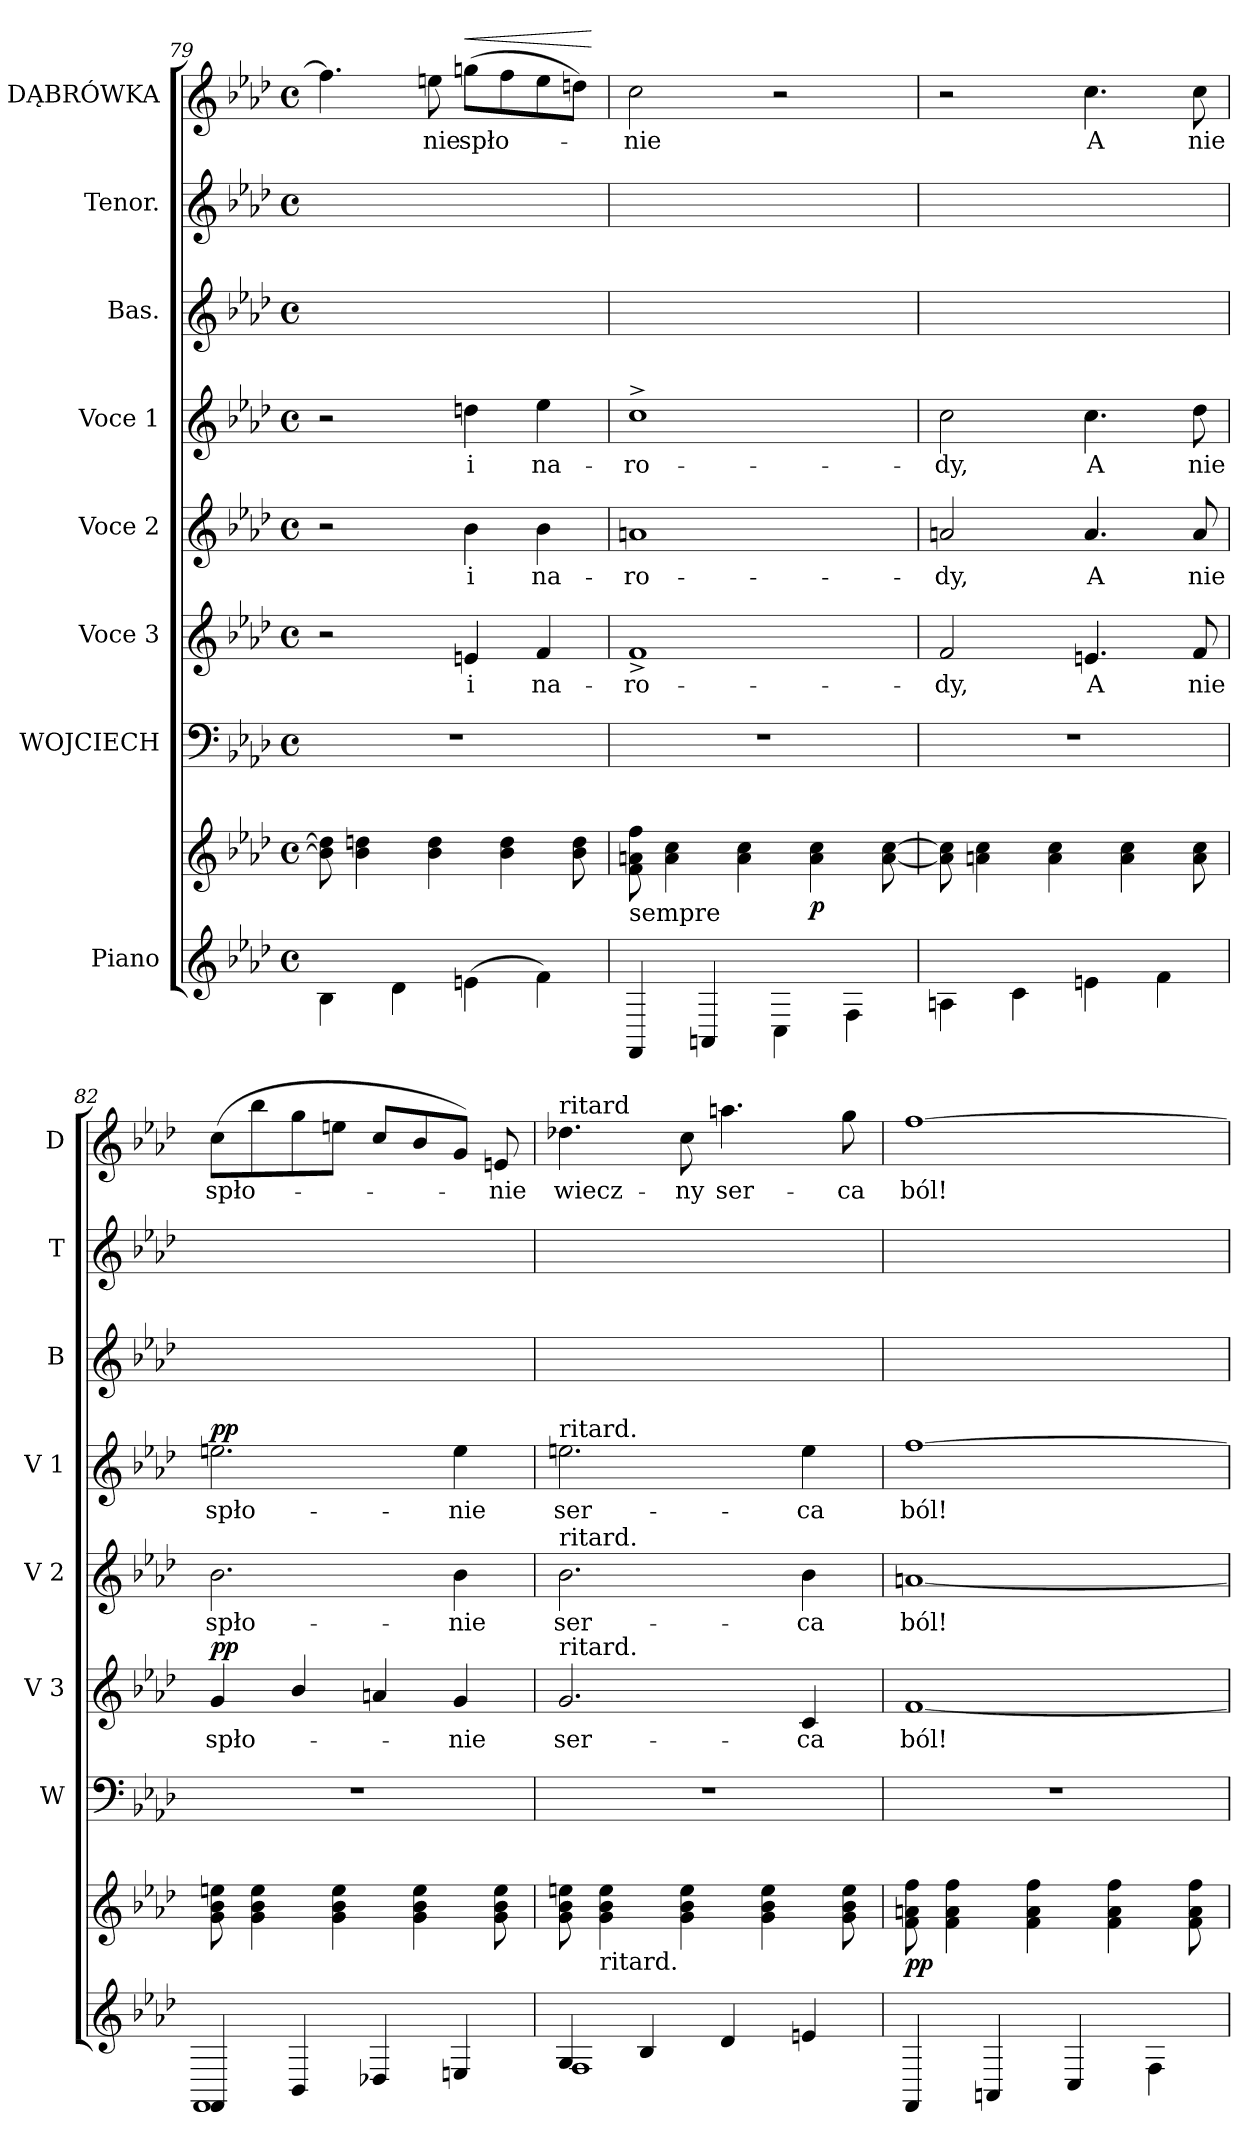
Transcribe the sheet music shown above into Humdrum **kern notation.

**kern	**kern	**dynam	**kern	**kern	**text	**dynam	**kern	**text	**kern	**text	**dynam	**kern	**kern	**kern	**text	**dynam
*part8	*part8	*part8	*part7	*part6	*part6	*part6	*part5	*part5	*part4	*part4	*part4	*part3	*part2	*part1	*part1	*part1
*staff9	*staff8	*staff8/9	*staff7	*staff6	*staff6	*staff6	*staff5	*staff5	*staff4	*staff4	*staff4	*staff3	*staff2	*staff1	*staff1	*staff1
*I"Piano	*	*	*I"WOJCIECH	*I"Voce 3	*	*	*I"Voce 2	*	*I"Voce 1	*	*	*I"Bas.	*I"Tenor.	*I"DĄBRÓWKA	*	*
*	*	*	*I'W	*I'V 3	*	*	*I'V 2	*	*I'V 1	*	*	*I'B	*I'T	*I'D	*	*
*clefG2	*clefG2	*	*clefF4	*clefG2	*	*	*clefG2	*	*clefG2	*	*	*clefG2	*clefG2	*clefG2	*	*
*k[b-e-a-d-]	*k[b-e-a-d-]	*	*k[b-e-a-d-]	*k[b-e-a-d-]	*	*	*k[b-e-a-d-]	*	*k[b-e-a-d-]	*	*	*k[b-e-a-d-]	*k[b-e-a-d-]	*k[b-e-a-d-]	*	*
*M4/4	*M4/4	*	*M4/4	*M4/4	*	*	*M4/4	*	*M4/4	*	*	*M4/4	*M4/4	*M4/4	*	*
*met(c)	*met(c)	*	*met(c)	*met(c)	*	*	*met(c)	*	*met(c)	*	*	*met(c)	*met(c)	*met(c)	*	*
=79	=79	=79	=79	=79	=79	=79	=79	=79	=79	=79	=79	=79	=79	=79	=79	=79
4B-\	8b-]\ 8dd]\	.	1r	2r	.	.	2r	.	2r	.	.	1ryy	1ryy	4.ff\]	.	.
.	4b-\ 4ddn\	.	.	.	.	.	.	.	.	.	.	.	.	.	.	.
4d-\	.	.	.	.	.	.	.	.	.	.	.	.	.	.	.	.
.	4b-\ 4dd\	.	.	.	.	.	.	.	.	.	.	.	.	8een\	nie	.
!	!	!	!	!	!	!	!	!	!	!	!	!	!	!	!	!LO:HP:a
(4en\	.	.	.	4en/	i	.	4b-\	i	4ddn\	i	.	.	.	(8ggn\L	spło-	<
.	4b-\ 4dd\	.	.	.	.	.	.	.	.	.	.	.	.	8ff\	.	.
4f\)	.	.	.	4f/	na-	.	4b-\	na-	4ee-\	na-	.	.	.	8ee\	.	.
.	8b-\ 8dd\	.	.	.	.	.	.	.	.	.	.	.	.	8ddn\J)	.	.
.	.	.	.	.	.	.	.	.	.	.	.	.	.	.	.	[
=80	=80	=80	=80	=80	=80	=80	=80	=80	=80	=80	=80	=80	=80	=80	=80	=80
!	!LO:TX:b:t=sempre	!	!	!	!	!	!	!	!	!	!	!	!	!	!	!
4FF/	8f\ 8an\ 8ff\	.	1r	1f^	-ro-	.	1an	-ro-	1cc^	-ro-	.	1ryy	1ryy	2cc\	-nie	.
.	4a\ 4cc\	.	.	.	.	.	.	.	.	.	.	.	.	.	.	.
4AAn/	.	.	.	.	.	.	.	.	.	.	.	.	.	.	.	.
.	4a\ 4cc\	.	.	.	.	.	.	.	.	.	.	.	.	.	.	.
4C\	.	.	.	.	.	.	.	.	.	.	.	.	.	2r	.	.
.	4a\ 4cc\	p	.	.	.	.	.	.	.	.	.	.	.	.	.	.
4F\	.	.	.	.	.	.	.	.	.	.	.	.	.	.	.	.
.	[8a\ [8cc\	.	.	.	.	.	.	.	.	.	.	.	.	.	.	.
=81	=81	=81	=81	=81	=81	=81	=81	=81	=81	=81	=81	=81	=81	=81	=81	=81
4An\	8an]\ 8cc]\	.	1r	2f/	-dy,	.	2an/	-dy,	2cc\	-dy,	.	1ryy	1ryy	2r	.	.
.	4a\ 4cc\	.	.	.	.	.	.	.	.	.	.	.	.	.	.	.
4c\	.	.	.	.	.	.	.	.	.	.	.	.	.	.	.	.
.	4a\ 4cc\	.	.	.	.	.	.	.	.	.	.	.	.	.	.	.
4en\	.	.	.	4.en/	A	.	4.a/	A	4.cc\	A	.	.	.	4.cc\	A	.
.	4a\ 4cc\	.	.	.	.	.	.	.	.	.	.	.	.	.	.	.
4f\	.	.	.	.	.	.	.	.	.	.	.	.	.	.	.	.
.	8a\ 8cc\	.	.	8f/	nie	.	8a/	nie	8dd-\	nie	.	.	.	8cc\	nie	.
=82	=82	=82	=82	=82	=82	=82	=82	=82	=82	=82	=82	=82	=82	=82	=82	=82
*^	*	*	*	*	*	*	*	*	*	*	*	*	*	*	*	*
!	!	!	!	!	!	!	!LO:DY:a	!	!	!	!	!LO:DY:a	!	!	!	!	!
4FF/	1FF	8g\ 8b-\ 8een\	.	1r	4g/	spło-	pp	2.b-\	spło-	2.een\	spło-	pp	1ryy	1ryy	(8cc\L	spło-	.
.	.	4g\ 4b-\ 4ee\	.	.	.	.	.	.	.	.	.	.	.	.	8bb-\	.	.
4BB-/	.	.	.	.	4b-/	.	.	.	.	.	.	.	.	.	8gg\	.	.
.	.	4g\ 4b-\ 4ee\	.	.	.	.	.	.	.	.	.	.	.	.	8een\J	.	.
4D-X/	.	.	.	.	4an/	.	.	.	.	.	.	.	.	.	8cc/L	.	.
.	.	4g\ 4b-\ 4ee\	.	.	.	.	.	.	.	.	.	.	.	.	8b-/	.	.
4En/	.	.	.	.	4g/	-nie	.	4b-\	-nie	4ee\	-nie	.	.	.	8g/J)	.	.
.	.	8g\ 8b-\ 8ee\	.	.	.	.	.	.	.	.	.	.	.	.	8en/	-nie	.
=83	=83	=83	=83	=83	=83	=83	=83	=83	=83	=83	=83	=83	=83	=83	=83	=83	=83
!	!	!	!	!	!	!	!	!	!	!	!	!	!	!	!LO:TX:a:t=ritard	!	!
!	!	!	!	!	!	!	!	!	!	!LO:TX:a:t=ritard.	!	!	!	!	!	!	!
!	!	!	!	!	!	!	!	!LO:TX:a:t=ritard.	!	!	!	!	!	!	!	!	!
!	!	!	!	!	!LO:TX:a:t=ritard.	!	!	!	!	!	!	!	!	!	!	!	!
4G/	1F	8g\ 8b-\ 8een\	.	1r	2.g/	ser-	.	2.b-\	ser-	2.een\	ser-	.	1ryy	1ryy	4.dd-X\	wiecz-	.
!	!	!LO:TX:b:t=ritard.	!	!	!	!	!	!	!	!	!	!	!	!	!	!	!
.	.	4g\ 4b-\ 4ee\	.	.	.	.	.	.	.	.	.	.	.	.	.	.	.
4B-/	.	.	.	.	.	.	.	.	.	.	.	.	.	.	.	.	.
.	.	4g\ 4b-\ 4ee\	.	.	.	.	.	.	.	.	.	.	.	.	8cc\	-ny	.
4d-/	.	.	.	.	.	.	.	.	.	.	.	.	.	.	4.aan\	ser-	.
.	.	4g\ 4b-\ 4ee\	.	.	.	.	.	.	.	.	.	.	.	.	.	.	.
4en/	.	.	.	.	4c/	-ca	.	4b-\	-ca	4ee\	-ca	.	.	.	.	.	.
.	.	8g\ 8b-\ 8ee\	.	.	.	.	.	.	.	.	.	.	.	.	8gg\	-ca	.
*v	*v	*	*	*	*	*	*	*	*	*	*	*	*	*	*	*	*
=84	=84	=84	=84	=84	=84	=84	=84	=84	=84	=84	=84	=84	=84	=84	=84	=84
4FF/	8f\ 8an\ 8ff\	pp	1r	[1f	ból!	.	[1an	ból!	[1ff	ból!	.	1ryy	1ryy	[1ff	ból!	.
.	4f\ 4a\ 4ff\	.	.	.	.	.	.	.	.	.	.	.	.	.	.	.
4AAn/	.	.	.	.	.	.	.	.	.	.	.	.	.	.	.	.
.	4f\ 4a\ 4ff\	.	.	.	.	.	.	.	.	.	.	.	.	.	.	.
4C/	.	.	.	.	.	.	.	.	.	.	.	.	.	.	.	.
.	4f\ 4a\ 4ff\	.	.	.	.	.	.	.	.	.	.	.	.	.	.	.
4F\	.	.	.	.	.	.	.	.	.	.	.	.	.	.	.	.
.	8f\ 8a\ 8ff\	.	.	.	.	.	.	.	.	.	.	.	.	.	.	.
=	=	=	=	=	=	=	=	=	=	=	=	=	=	=	=	=
*-	*-	*-	*-	*-	*-	*-	*-	*-	*-	*-	*-	*-	*-	*-	*-	*-
